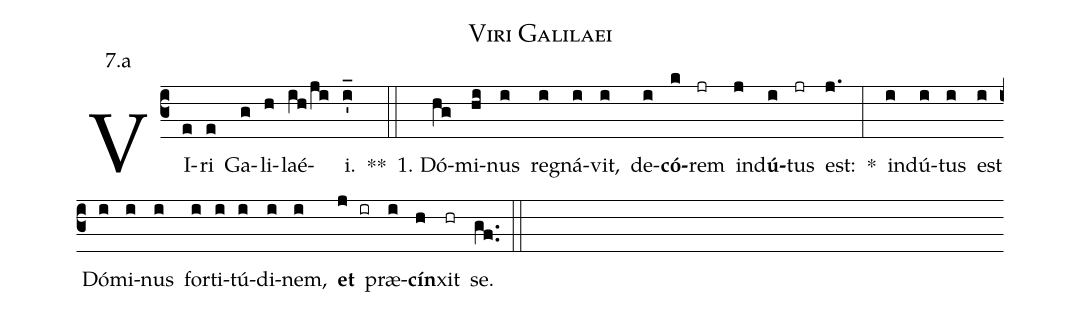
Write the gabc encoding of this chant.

name:Viri Galilaei;
office-part:Antiphona;
mode:7;
annotation:7.a;
%%
(c3) VI(e)ri(e) Ga(g)li(h)laé(ih/ji)i.(i'_) **(::)
1. Dó(hg)mi(hi)nus(i) re(i)gná(i)vit,(i) de(i)<b>có</b>(k)rem(jr) ind(j)<b>ú</b>(i)tus(jr) est:(j.) *(:) ind(i)ú(i)tus(i) est(i) Dó(i)mi(i)nus(i) for(i)ti(i)tú(i)di(i)nem,(i) <b>et</b>(j ir) præ(i)<b>cín</b>(h)xit(hr) se.(gf..) (::)
